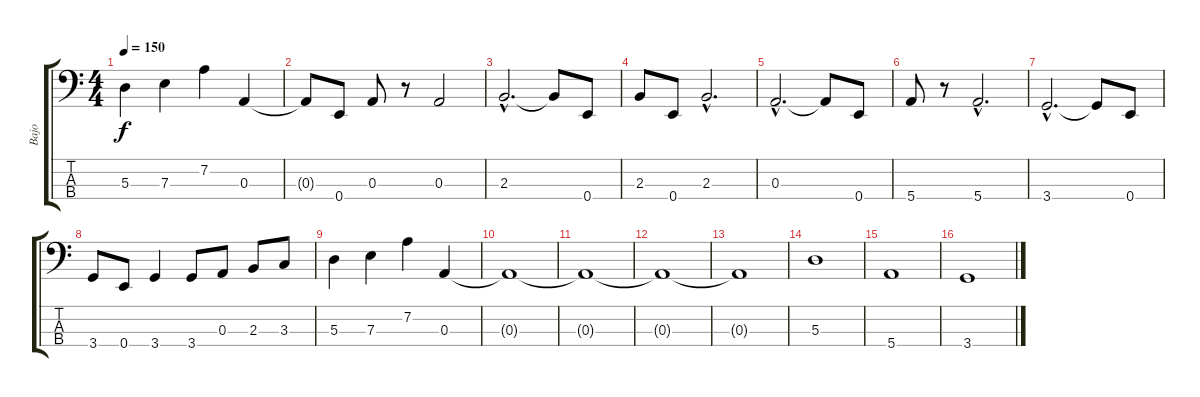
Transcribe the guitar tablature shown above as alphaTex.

\track ("Bajo" "Bajo") {instrument electricbasspick}
\staff {score tabs}
\tuning (G2 D2 A1 E1) {hide}
\ts (4 4)
\tempo 150
\clef f4
\ks c
5.3.4{dy f} 7.3.4 7.2.4 0.3.4 |
0.3{t}.8 0.4.8 0.3.8 r.8 0.3.2 |
2.3{hac}.2{d} 2.3{t}.8 0.4.8 |
2.3.8 0.4.8 2.3{hac}.2{d} |
0.3{hac}.2{d} 0.3{t}.8 0.4.8 |
5.4.8 r.8 5.4{hac}.2{d} |
3.4{hac}.2{d} 3.4{t}.8 0.4.8 |
3.4.8 0.4.8 3.4.4 3.4.8 0.3.8 2.3.8 3.3.8 |
5.3.4 7.3.4 7.2.4 0.3.4 |
0.3{t}.1 |
0.3{t}.1 |
0.3{t}.1 |
0.3{t}.1 |
5.3.1 |
5.4.1 |
3.4.1
